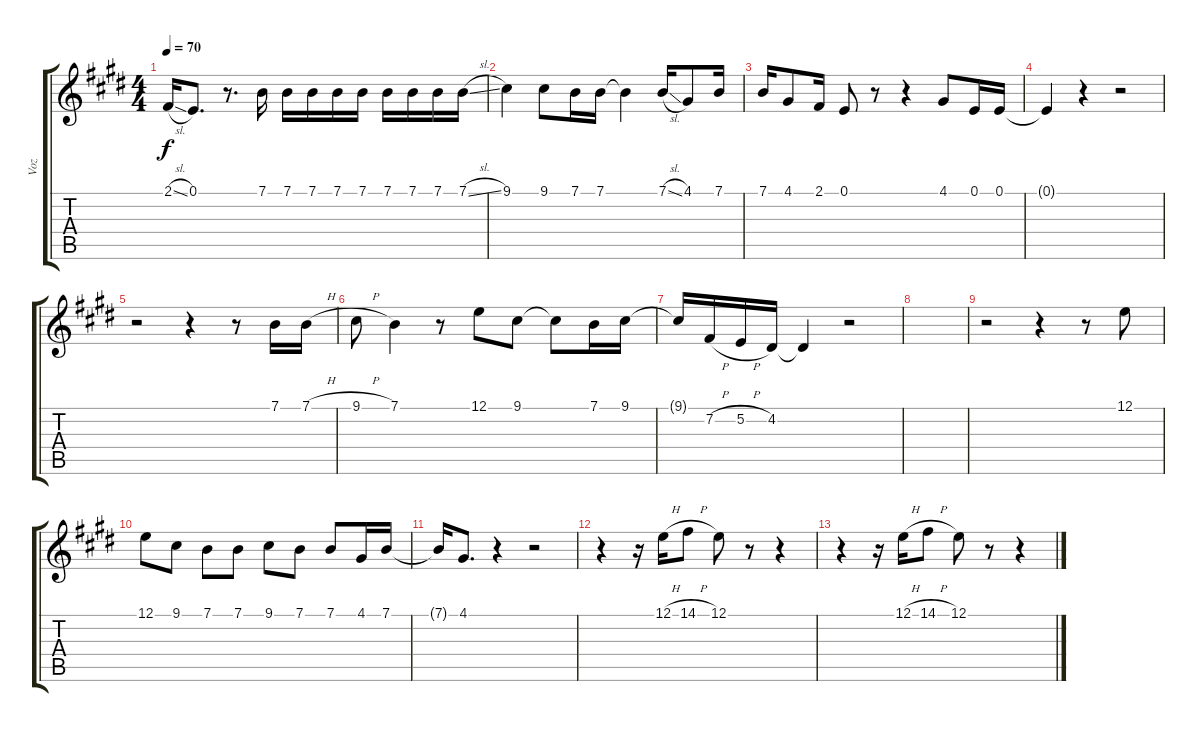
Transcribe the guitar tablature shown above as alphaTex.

\track ("Voz" "Voz") {instrument tenorsax}
\staff {score tabs}
\tuning (E4 B3 G3 D3 A2 E2) {hide}
\ts (4 4)
\tempo 70
\clef g2
\ks e
2.1{sl}.16{dy f} 0.1.8{d} r.8{d} 7.1.16 7.1.16 7.1.16 7.1.16 7.1.16 7.1.16 7.1.16 7.1.16 7.1{sl}.16 |
9.1.4 9.1.8 7.1.16 7.1.16 7.1{t}.4 7.1{sl}.16 4.1.8 7.1.16 |
7.1.16 4.1.8 2.1.16 0.1.8 r.8 r.4 4.1.8 0.1.16 0.1.16 |
0.1{t}.4 r.4 r.2 |
r.2 r.4 r.8 7.1.16 7.1{h}.16 |
9.1{h}.8 7.1.4 r.8 12.1.8 9.1.8 9.1{t}.8 7.1.16 9.1.16 |
9.1{t}.16 7.2{h}.16 5.2{h}.16 4.2.16 4.2{t}.4 r.2 |
|
r.2{volume 2} r.4 r.8 12.1.8 |
12.1.8 9.1.8 7.1.8 7.1.8 9.1.8 7.1.8 7.1.8 4.1.16 7.1.16 |
7.1{t}.16 4.1.8{d} r.4 r.2 |
r.4 r.16 12.1{h}.16 14.1{h}.8 12.1.8 r.8 r.4 |
r.4 r.16 12.1{h}.16 14.1{h}.8 12.1.8 r.8 r.4
